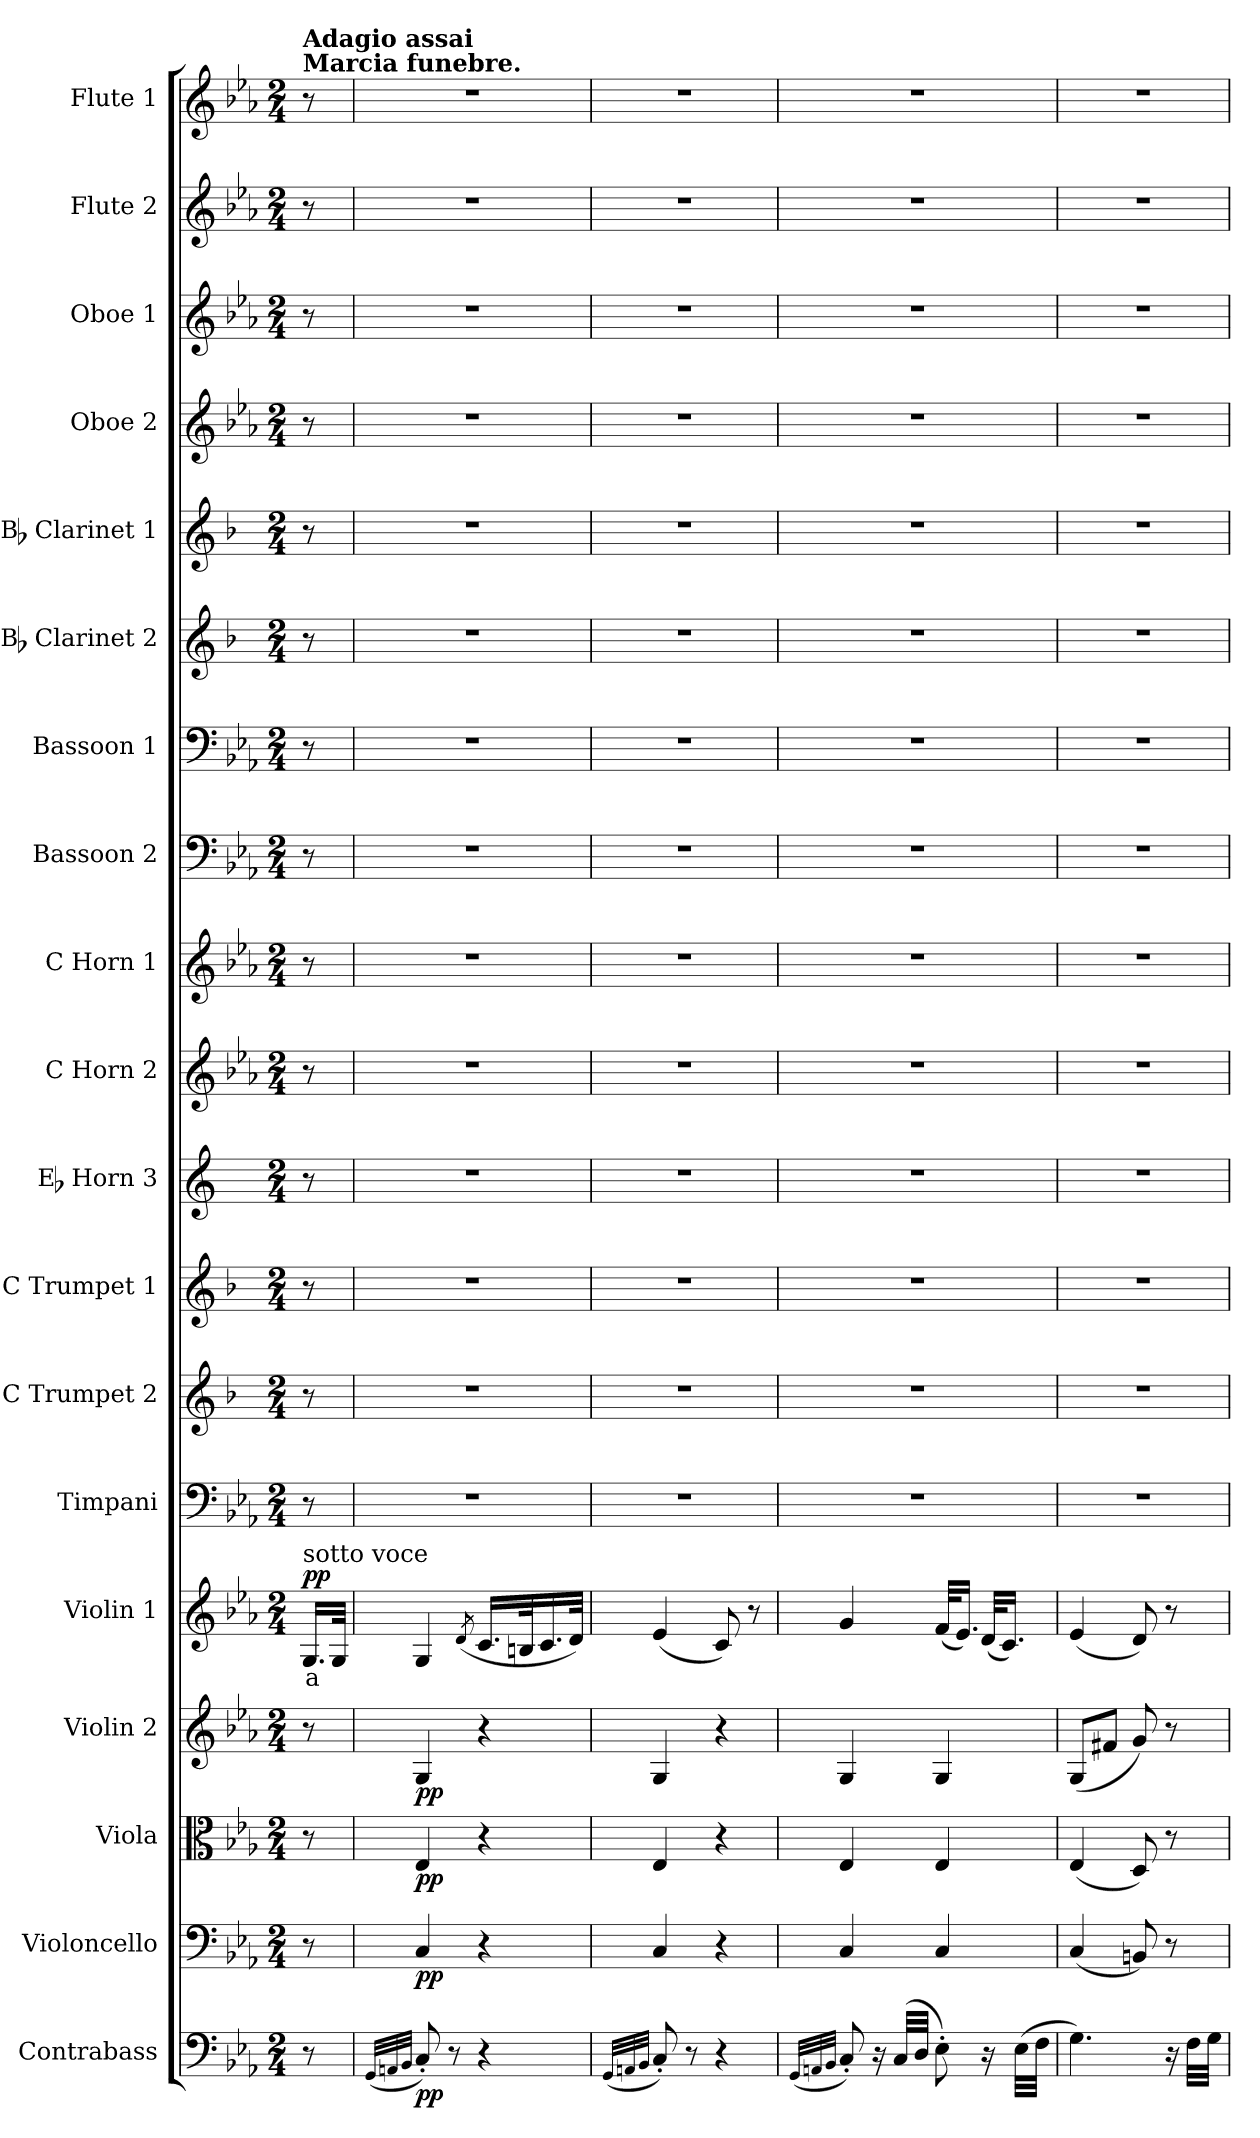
**kern	**dynam	**kern	**dynam	**kern	**dynam	**kern	**dynam	**kern	**text	**dynam	**kern	**kern	**kern	**kern	**kern	**kern	**kern	**kern	**kern	**kern	**kern	**kern	**kern	**kern
*part19	*part19	*part18	*part18	*part17	*part17	*part16	*part16	*part15	*part15	*part15	*part14	*part13	*part12	*part11	*part10	*part9	*part8	*part7	*part6	*part5	*part4	*part3	*part2	*part1
*staff19	*staff19	*staff18	*staff18	*staff17	*staff17	*staff16	*staff16	*staff15	*staff15	*staff15	*staff14	*staff13	*staff12	*staff11	*staff10	*staff9	*staff8	*staff7	*staff6	*staff5	*staff4	*staff3	*staff2	*staff1
*I"Contrabass	*	*I"Violoncello	*	*I"Viola	*	*I"Violin 2	*	*I"Violin 1	*	*	*I"Timpani	*I"C Trumpet 2	*I"C Trumpet 1	*I"Eb Horn 3	*I"C Horn 2	*I"C Horn 1	*I"Bassoon 2	*I"Bassoon 1	*I"Bb Clarinet 2	*I"Bb Clarinet 1	*I"Oboe 2	*I"Oboe 1	*I"Flute 2	*I"Flute 1
*I'Cb	*	*I'Vc	*	*I'Vla	*	*I'Vln 2	*	*I'Vln 1	*	*	*I'Timp	*I'Tpt 2	*I'Tpt 1	*I'Hn 3	*I'Hn 2	*I'Hn 1	*I'Bsn 2	*I'Bsn 1	*I'Cl 2	*I'Cl 1	*I'Ob 2	*I'Ob 1	*I'Fl 2	*I'Fl 1
*clefF4	*	*clefF4	*	*clefC3	*	*clefG2	*	*clefG2	*	*	*clefF4	*clefG2	*clefG2	*clefG2	*clefG2	*clefG2	*clefF4	*clefF4	*clefG2	*clefG2	*clefG2	*clefG2	*clefG2	*clefG2
*ITrd7c12	*	*	*	*	*	*	*	*	*	*	*	*ITrd1c2	*ITrd1c2	*ITrd5c9	*ITrd7c12	*ITrd7c12	*	*	*ITrd1c2	*ITrd1c2	*	*	*	*
*k[b-e-a-]	*	*k[b-e-a-]	*	*k[b-e-a-]	*	*k[b-e-a-]	*	*k[b-e-a-]	*	*	*k[b-e-a-]	*k[b-e-a-]	*k[b-e-a-]	*k[b-e-a-]	*k[b-e-a-]	*k[b-e-a-]	*k[b-e-a-]	*k[b-e-a-]	*k[b-e-a-]	*k[b-e-a-]	*k[b-e-a-]	*k[b-e-a-]	*k[b-e-a-]	*k[b-e-a-]
*M2/4	*	*M2/4	*	*M2/4	*	*M2/4	*	*M2/4	*	*	*M2/4	*M2/4	*M2/4	*M2/4	*M2/4	*M2/4	*M2/4	*M2/4	*M2/4	*M2/4	*M2/4	*M2/4	*M2/4	*M2/4
*MM40	*	*MM40	*	*MM40	*	*MM40	*	*MM40	*	*	*MM40	*MM40	*MM40	*MM40	*MM40	*MM40	*MM40	*MM40	*MM40	*MM40	*MM40	*MM40	*MM40	*MM40
=1	=1	=1	=1	=1	=1	=1	=1	=1	=1	=1	=1	=1	=1	=1	=1	=1	=1	=1	=1	=1	=1	=1	=1	=1
!	!	!	!	!	!	!	!	!	!	!	!	!	!	!	!	!	!	!	!	!	!	!	!	!LO:TX:a:B:t=Marcia funebre.
!	!	!	!	!	!	!	!	!	!	!	!	!	!	!	!	!	!	!	!	!	!	!	!	!LO:TX:a:B:t=Adagio assai
!	!	!	!	!	!	!	!	!LO:TX:a:t=sotto voce	!	!	!	!	!	!	!	!	!	!	!	!	!	!	!	!
!	!	!	!	!	!	!	!	!	!LO:LY:b:color=#FF0000	!LO:DY:b	!	!	!	!	!	!	!	!	!	!	!	!	!	!
8r	.	8r	.	8r	.	8r	.	16.G/LL	a	pp	8r	8r	8r	8r	8r	8r	8r	8r	8r	8r	8r	8r	8r	8r
.	.	.	.	.	.	.	.	32G/JJk	.	.	.	.	.	.	.	.	.	.	.	.	.	.	.	.
=2	=2	=2	=2	=2	=2	=2	=2	=2	=2	=2	=2	=2	=2	=2	=2	=2	=2	=2	=2	=2	=2	=2	=2	=2
(32qGGG/LLL	.	.	.	.	.	.	.	.	.	.	.	.	.	.	.	.	.	.	.	.	.	.	.	.
32qAAAn/	.	.	.	.	.	.	.	.	.	.	.	.	.	.	.	.	.	.	.	.	.	.	.	.
32qBBB-/JJJ	.	.	.	.	.	.	.	.	.	.	.	.	.	.	.	.	.	.	.	.	.	.	.	.
!	!LO:DY:b	!	!LO:DY:b	!	!LO:DY:b	!	!LO:DY:b	!	!	!	!	!	!	!	!	!	!	!	!	!	!	!	!	!
8CC'/)	pp	4C/	pp	4E-/	pp	4G/	pp	4G/	.	.	2r	2r	2r	2r	2r	2r	2r	2r	2r	2r	2r	2r	2r	2r
8r	.	.	.	.	.	.	.	.	.	.	.	.	.	.	.	.	.	.	.	.	.	.	.	.
.	.	.	.	.	.	.	.	(8qd/	.	.	.	.	.	.	.	.	.	.	.	.	.	.	.	.
4r	.	4r	.	4r	.	4r	.	16.c/LL	.	.	.	.	.	.	.	.	.	.	.	.	.	.	.	.
.	.	.	.	.	.	.	.	32Bn/K	.	.	.	.	.	.	.	.	.	.	.	.	.	.	.	.
.	.	.	.	.	.	.	.	16.c/	.	.	.	.	.	.	.	.	.	.	.	.	.	.	.	.
.	.	.	.	.	.	.	.	32d/JJk)	.	.	.	.	.	.	.	.	.	.	.	.	.	.	.	.
=3	=3	=3	=3	=3	=3	=3	=3	=3	=3	=3	=3	=3	=3	=3	=3	=3	=3	=3	=3	=3	=3	=3	=3	=3
(32qGGG/LLL	.	.	.	.	.	.	.	.	.	.	.	.	.	.	.	.	.	.	.	.	.	.	.	.
32qAAAn/	.	.	.	.	.	.	.	.	.	.	.	.	.	.	.	.	.	.	.	.	.	.	.	.
32qBBB-/JJJ	.	.	.	.	.	.	.	.	.	.	.	.	.	.	.	.	.	.	.	.	.	.	.	.
8CC'/)	.	4C/	.	4E-/	.	4G/	.	(4e-/	.	.	2r	2r	2r	2r	2r	2r	2r	2r	2r	2r	2r	2r	2r	2r
8r	.	.	.	.	.	.	.	.	.	.	.	.	.	.	.	.	.	.	.	.	.	.	.	.
4r	.	4r	.	4r	.	4r	.	8c/)	.	.	.	.	.	.	.	.	.	.	.	.	.	.	.	.
.	.	.	.	.	.	.	.	8r	.	.	.	.	.	.	.	.	.	.	.	.	.	.	.	.
=4	=4	=4	=4	=4	=4	=4	=4	=4	=4	=4	=4	=4	=4	=4	=4	=4	=4	=4	=4	=4	=4	=4	=4	=4
(32qGGG/LLL	.	.	.	.	.	.	.	.	.	.	.	.	.	.	.	.	.	.	.	.	.	.	.	.
32qAAAn/	.	.	.	.	.	.	.	.	.	.	.	.	.	.	.	.	.	.	.	.	.	.	.	.
32qBBB-/JJJ	.	.	.	.	.	.	.	.	.	.	.	.	.	.	.	.	.	.	.	.	.	.	.	.
8CC'/)	.	4C/	.	4E-/	.	4G/	.	4g/	.	.	2r	2r	2r	2r	2r	2r	2r	2r	2r	2r	2r	2r	2r	2r
16r	.	.	.	.	.	.	.	.	.	.	.	.	.	.	.	.	.	.	.	.	.	.	.	.
(32CC/LLL	.	.	.	.	.	.	.	.	.	.	.	.	.	.	.	.	.	.	.	.	.	.	.	.
32DD/JJJ	.	.	.	.	.	.	.	.	.	.	.	.	.	.	.	.	.	.	.	.	.	.	.	.
8EE-'\)	.	4C/	.	4E-/	.	4G/	.	(32f/KLL	.	.	.	.	.	.	.	.	.	.	.	.	.	.	.	.
.	.	.	.	.	.	.	.	16.e-/JJ)	.	.	.	.	.	.	.	.	.	.	.	.	.	.	.	.
16r	.	.	.	.	.	.	.	(32d/KLL	.	.	.	.	.	.	.	.	.	.	.	.	.	.	.	.
.	.	.	.	.	.	.	.	16.c/JJ)	.	.	.	.	.	.	.	.	.	.	.	.	.	.	.	.
(32EE-\LLL	.	.	.	.	.	.	.	.	.	.	.	.	.	.	.	.	.	.	.	.	.	.	.	.
32FF\JJJ	.	.	.	.	.	.	.	.	.	.	.	.	.	.	.	.	.	.	.	.	.	.	.	.
=5	=5	=5	=5	=5	=5	=5	=5	=5	=5	=5	=5	=5	=5	=5	=5	=5	=5	=5	=5	=5	=5	=5	=5	=5
4.GG\)	.	(4C/	.	(4E-/	.	(8G/L	.	(4e-/	.	.	2r	2r	2r	2r	2r	2r	2r	2r	2r	2r	2r	2r	2r	2r
.	.	.	.	.	.	8f#X/J	.	.	.	.	.	.	.	.	.	.	.	.	.	.	.	.	.	.
.	.	8BBn/)	.	8D/)	.	8g/)	.	8d/)	.	.	.	.	.	.	.	.	.	.	.	.	.	.	.	.
16r	.	8r	.	8r	.	8r	.	8r	.	.	.	.	.	.	.	.	.	.	.	.	.	.	.	.
32FF\LLL	.	.	.	.	.	.	.	.	.	.	.	.	.	.	.	.	.	.	.	.	.	.	.	.
32GG\JJJ	.	.	.	.	.	.	.	.	.	.	.	.	.	.	.	.	.	.	.	.	.	.	.	.
=	=	=	=	=	=	=	=	=	=	=	=	=	=	=	=	=	=	=	=	=	=	=	=	=
*-	*-	*-	*-	*-	*-	*-	*-	*-	*-	*-	*-	*-	*-	*-	*-	*-	*-	*-	*-	*-	*-	*-	*-	*-
